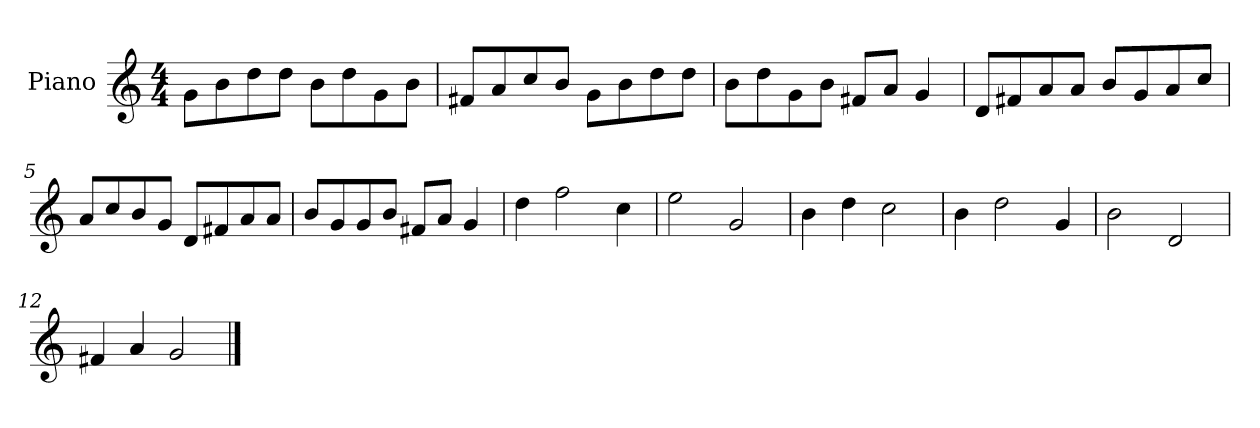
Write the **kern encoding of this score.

**kern
*part1
*staff1
*I"Piano
*I'P-no
*clefG2
*k[]
*M4/4
*MM90
=1
8g\L
8b\
8dd\
8dd\J
8b\L
8dd\
8g\
8b\J
=2
8f#X/L
8a/
8cc/
8b/J
8g\L
8b\
8dd\
8dd\J
=3
8b\L
8dd\
8g\
8b\J
8f#X/L
8a/J
4g/
=4
8d/L
8f#X/
8a/
8a/J
8b/L
8g/
8a/
8cc/J
!!LO:LB:g=z
=5
8a/L
8cc/
8b/
8g/J
8d/L
8f#X/
8a/
8a/J
=6
8b/L
8g/
8g/
8b/J
8f#X/L
8a/J
4g/
=7
4dd\
2ff\
4cc\
=8
2ee\
2g/
=9
4b\
4dd\
2cc\
=10
4b\
2dd\
4g/
=11
2b\
2d/
=12
4f#X/
4a/
2g/
==
*-
